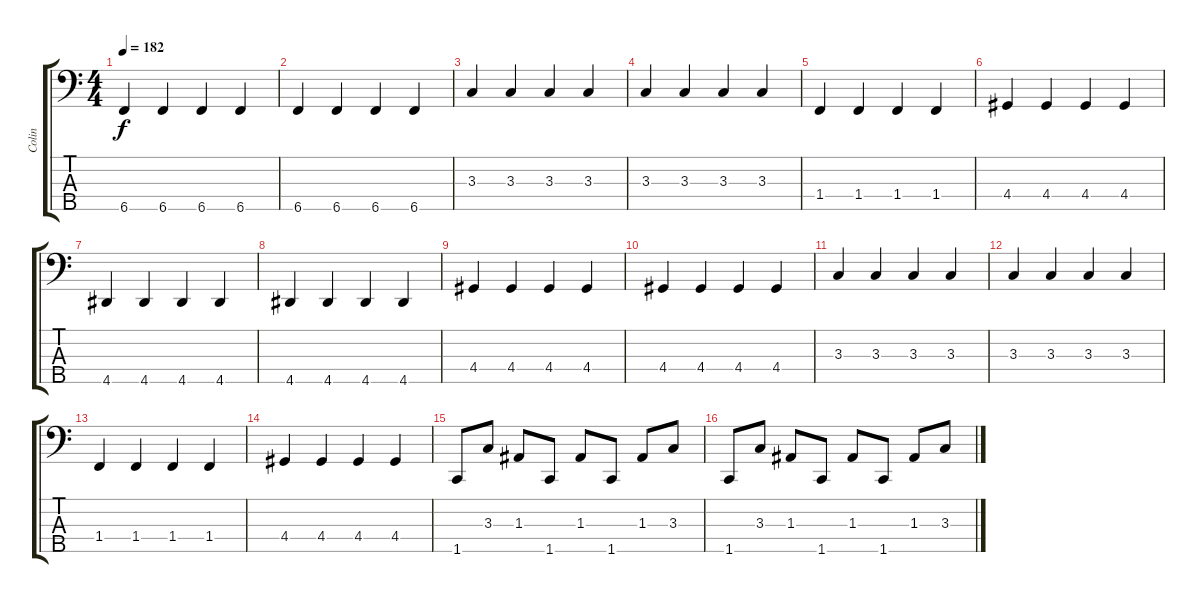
\track ("Colin" "Colin") {instrument electricbassfinger}
\staff {score tabs}
\tuning (G2 D2 A1 E1 B0) {hide}
\ts (4 4)
\tempo 182
\clef f4
\ks c
6.5.4{dy f} 6.5.4 6.5.4 6.5.4 |
6.5.4 6.5.4 6.5.4 6.5.4 |
3.3.4 3.3.4 3.3.4 3.3.4 |
3.3.4 3.3.4 3.3.4 3.3.4 |
1.4.4 1.4.4 1.4.4 1.4.4 |
4.4.4 4.4.4 4.4.4 4.4.4 |
4.5.4 4.5.4 4.5.4 4.5.4 |
4.5.4 4.5.4 4.5.4 4.5.4 |
4.4.4 4.4.4 4.4.4 4.4.4 |
4.4.4 4.4.4 4.4.4 4.4.4 |
3.3.4 3.3.4 3.3.4 3.3.4 |
3.3.4 3.3.4 3.3.4 3.3.4 |
1.4.4 1.4.4 1.4.4 1.4.4 |
4.4.4 4.4.4 4.4.4 4.4.4 |
1.5.8 3.3.8 1.3.8 1.5.8 1.3.8 1.5.8 1.3.8 3.3.8 |
1.5.8 3.3.8 1.3.8 1.5.8 1.3.8 1.5.8 1.3.8 3.3.8
